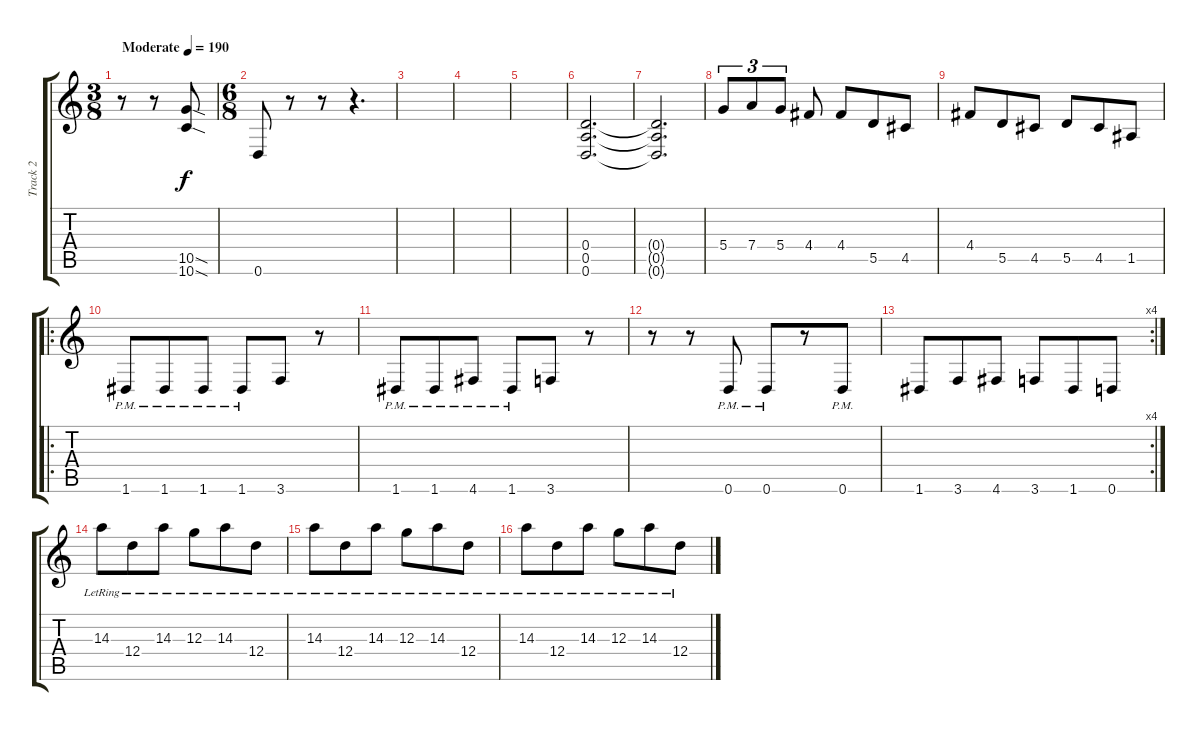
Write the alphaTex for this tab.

\track ("Track 2" "Track 2") {instrument distortionguitar}
\staff {score tabs}
\tuning (E4 B3 G3 D3 A2 D2) {hide}
\ts (3 8)
\tempo (190 "Moderate")
\clef g2
\ks c
r.8{dy f instrument distortionguitar} r.8 (10.5{sod} 10.6{sod}).8 |
\ts (6 8)
0.6.8 r.8 r.8 r.4{d} |
|
|
|
(0.4 0.5 0.6).2{d} |
(0.4{t} 0.5{t} 0.6{t}).2{d} |
5.4.8{tu (3 2)} 7.4.8{tu (3 2)} 5.4.8{tu (3 2)} 4.4.8 4.4.8 5.5.8 4.5.8 |
4.4.8 5.5.8 4.5.8 5.5.8 4.5.8 1.5.8 |
\ro
1.6{pm}.8 1.6{pm}.8 1.6{pm}.8 1.6{pm}.8 3.6.8 r.8 |
1.6{pm}.8 1.6{pm}.8 4.6{pm}.8 1.6{pm}.8 3.6.8 r.8 |
r.8 r.8 0.6{pm}.8 0.6{pm}.8 r.8 0.6{pm}.8 |
\rc 4
1.6.8 3.6.8 4.6.8 3.6.8 1.6.8 0.6.8 |
14.3{lr}.8 12.4{lr}.8 14.3{lr}.8 12.3{lr}.8 14.3{lr}.8 12.4{lr}.8 |
14.3{lr}.8 12.4{lr}.8 14.3{lr}.8 12.3{lr}.8 14.3{lr}.8 12.4{lr}.8 |
14.3{lr}.8 12.4{lr}.8 14.3{lr}.8 12.3{lr}.8 14.3{lr}.8 12.4{lr}.8
